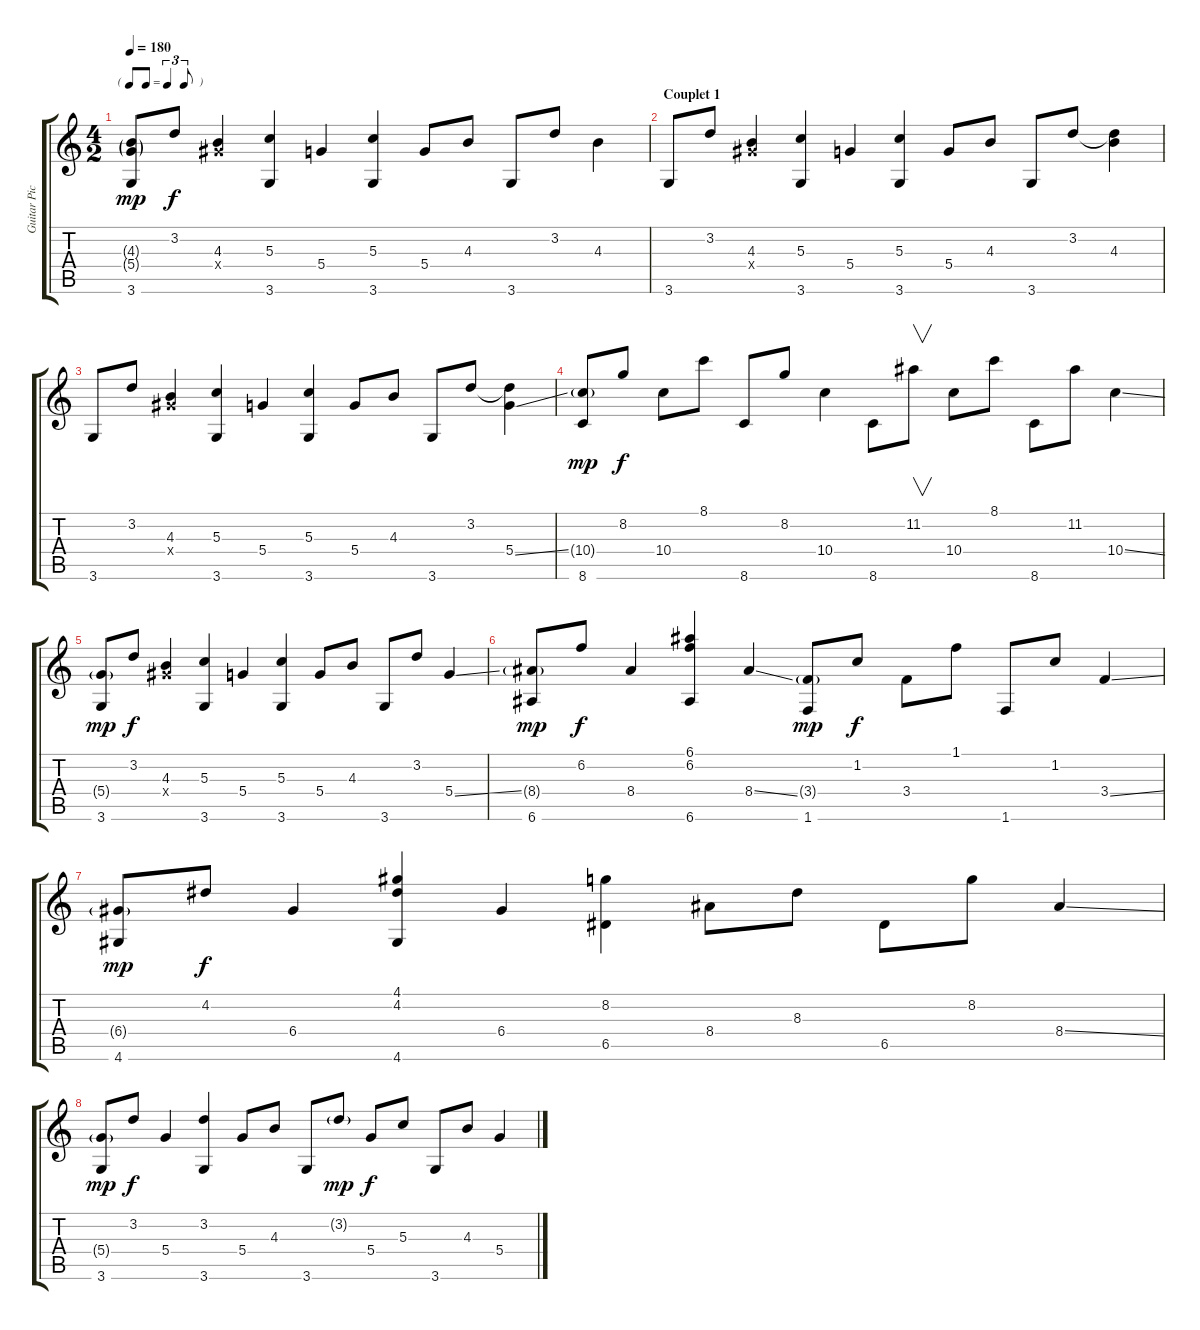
\track ("Guitar Picking" "Guitar Pic") {instrument acousticguitarsteel}
\staff {score tabs}
\tuning (E4 B3 G3 D3 A2 E2) {hide}
\ts (4 2)
\tf triplet8th
\tempo 180
\clef g2
\ks c
(4.3{g} 5.4{g} 3.6).8{dy mp} 3.2.8{dy f} (4.3 6.4{x}).4 (5.3 3.6).4 5.4.4 (5.3 3.6).4 5.4.8 4.3.8 3.6.8 3.2.8 4.3.4 |
\section ("" "Couplet 1")
3.6.8 3.2.8 (4.3 6.4{x}).4 (5.3 3.6).4 5.4.4 (5.3 3.6).4 5.4.8 4.3.8 3.6.8 3.2.8 (3.2{t} 4.3).4 |
3.6.8 3.2.8 (4.3 6.4{x}).4 (5.3 3.6).4 5.4.4 (5.3 3.6).4 5.4.8 4.3.8 3.6.8 3.2.8 (3.2{t} 5.4{ss}).4 |
(10.4{g} 8.6).8{dy mp} 8.2.8{dy f} 10.4.8 8.1.8 8.6.8 8.2.8 10.4.4 8.6.8 11.2.8{v} 10.4.8 8.1.8 8.6.8 11.2.8 10.4{ss}.4 |
(5.4{g} 3.6).8{dy mp} 3.2.8{dy f} (4.3 6.4{x}).4 (5.3 3.6).4 5.4.4 (5.3 3.6).4 5.4.8 4.3.8 3.6.8 3.2.8 5.4{ss}.4 |
(8.4{g} 6.6).8{dy mp} 6.2.8{dy f} 8.4.4 (6.1 6.2 6.6).4 8.4{ss}.4 (3.4{g} 1.6).8{dy mp} 1.2.8{dy f} 3.4.8 1.1.8 1.6.8 1.2.8 3.4{ss}.4 |
(6.4{g} 4.6).8{dy mp} 4.2.8{dy f} 6.4.4 (4.1 4.2 4.6).4 6.4.4 (8.2 6.5).4 8.4.8 8.3.8 6.5.8 8.2.8 8.4{ss}.4 |
(5.4{g} 3.6).8{dy mp} 3.2.8{dy f} 5.4.4 (3.2 3.6).4 5.4.8 4.3.8 3.6.8 3.2{g}.8{dy mp} 5.4.8{dy f} 5.3.8 3.6.8 4.3.8 5.4.4
